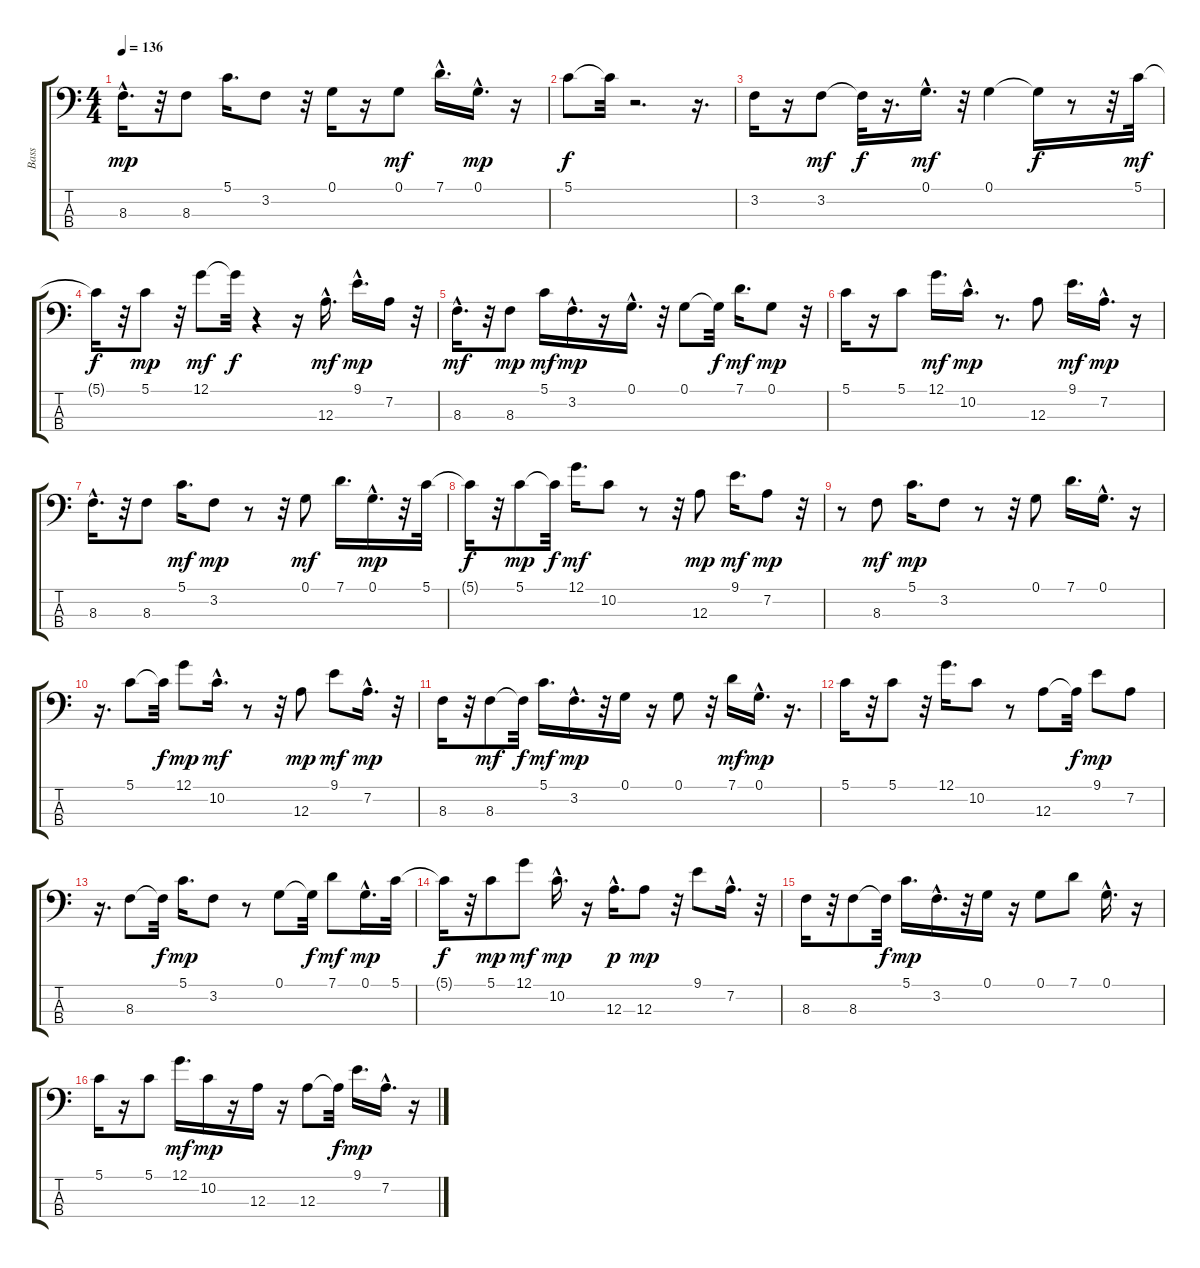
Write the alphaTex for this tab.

\track ("Bass" "Bass") {instrument electricbassfinger}
\staff {score tabs}
\tuning (G2 D2 A1 E1) {hide}
\ts (4 4)
\tempo 136
\clef f4
\ks c
8.3{hac}.16{d dy mp} r.32 8.3.8 5.1.16{d} 3.2.8 r.32 0.1.16 r.16 0.1.8{dy mf} 7.1{hac}.16{d} 0.1{hac}.16{d dy mp} r.16 |
5.1.8{dy f} 5.1{t}.32 r.2{d} r.16{d} |
3.2.16 r.16 3.2.8{dy mf} 3.2{t}.32{dy f} r.16{d} 0.1{hac}.16{d dy mf} r.32 0.1.4 0.1{t}.16{dy f} r.8 r.32 5.1.32{dy mf} |
5.1{t}.16{dy f} r.32 5.1.8{dy mp} r.32 12.1.8{dy mf} 12.1{t}.32{dy f} r.4 r.16 12.3{hac}.16{d dy mf} 9.1{hac}.16{d dy mp} 7.2.16 r.32 |
8.3{hac}.16{d dy mf} r.32 8.3.8{dy mp} 5.1.16{dy mf} 3.2{hac}.16{d dy mp} r.16 0.1{hac}.16{d} r.32 0.1.8 0.1{t}.32{dy f} 7.1.16{d dy mf} 0.1.8{dy mp} r.32 |
5.1.16 r.16 5.1.8 12.1.16{d dy mf} 10.2{hac}.16{d dy mp} r.8{d} 12.3.8 9.1.16{d dy mf} 7.2{hac}.16{d dy mp} r.16 |
8.3{hac}.16{d} r.32 8.3.8 5.1.16{d dy mf} 3.2.8{dy mp} r.8 r.32 0.1.8{dy mf} 7.1.16{d} 0.1{hac}.16{d dy mp} r.32 5.1.32 |
5.1{t}.16{dy f} r.32 5.1.8{dy mp} 5.1{t}.32{dy f} 12.1.16{d dy mf} 10.2.8 r.8 r.32 12.3.8{dy mp} 9.1.16{d dy mf} 7.2.8{dy mp} r.32 |
r.8 8.3.8{dy mf} 5.1.16{d dy mp} 3.2.8 r.8 r.32 0.1.8 7.1.16{d} 0.1{hac}.16{d} r.16 |
r.16{d} 5.1.8 5.1{t}.32{dy f} 12.1.8{dy mp} 10.2{hac}.16{d dy mf} r.8 r.32 12.3.8{dy mp} 9.1.8{dy mf} 7.2{hac}.16{d dy mp} r.32 |
8.3.16 r.32 8.3.8{dy mf} 8.3{t}.32{dy f} 5.1.16{d dy mf} 3.2{hac}.16{d dy mp} r.32 0.1.16 r.16 0.1.8 r.32 7.1.16{dy mf} 0.1{hac}.16{d dy mp} r.16{d} |
5.1.16 r.32 5.1.8 r.32 12.1.16{d} 10.2.8 r.8 12.3.8 12.3{t}.32{dy f} 9.1.8{dy mp} 7.2.8 |
r.16{d} 8.3.8 8.3{t}.32{dy f} 5.1.16{d dy mp} 3.2.8 r.8 0.1.8 0.1{t}.32{dy f} 7.1.8{dy mf} 0.1{hac}.16{d dy mp} 5.1.32 |
5.1{t}.16{dy f} r.32 5.1.8{dy mp} 12.1.8{dy mf} 10.2{hac}.16{d dy mp} r.16 12.3{hac}.16{d dy p} 12.3.8{dy mp} r.32 9.1.8 7.2{hac}.16{d} r.32 |
8.3.16 r.32 8.3.8 8.3{t}.32{dy f} 5.1.16{d dy mp} 3.2{hac}.16{d} r.32 0.1.16 r.16 0.1.8 7.1.8 0.1{hac}.16{d} r.16 |
5.1.16 r.16 5.1.8 12.1.16{d dy mf} 10.2.16{dy mp} r.16 12.3.16 r.16 12.3.8 12.3{t}.32{dy f} 9.1.16{d dy mp} 7.2{hac}.16{d} r.16
